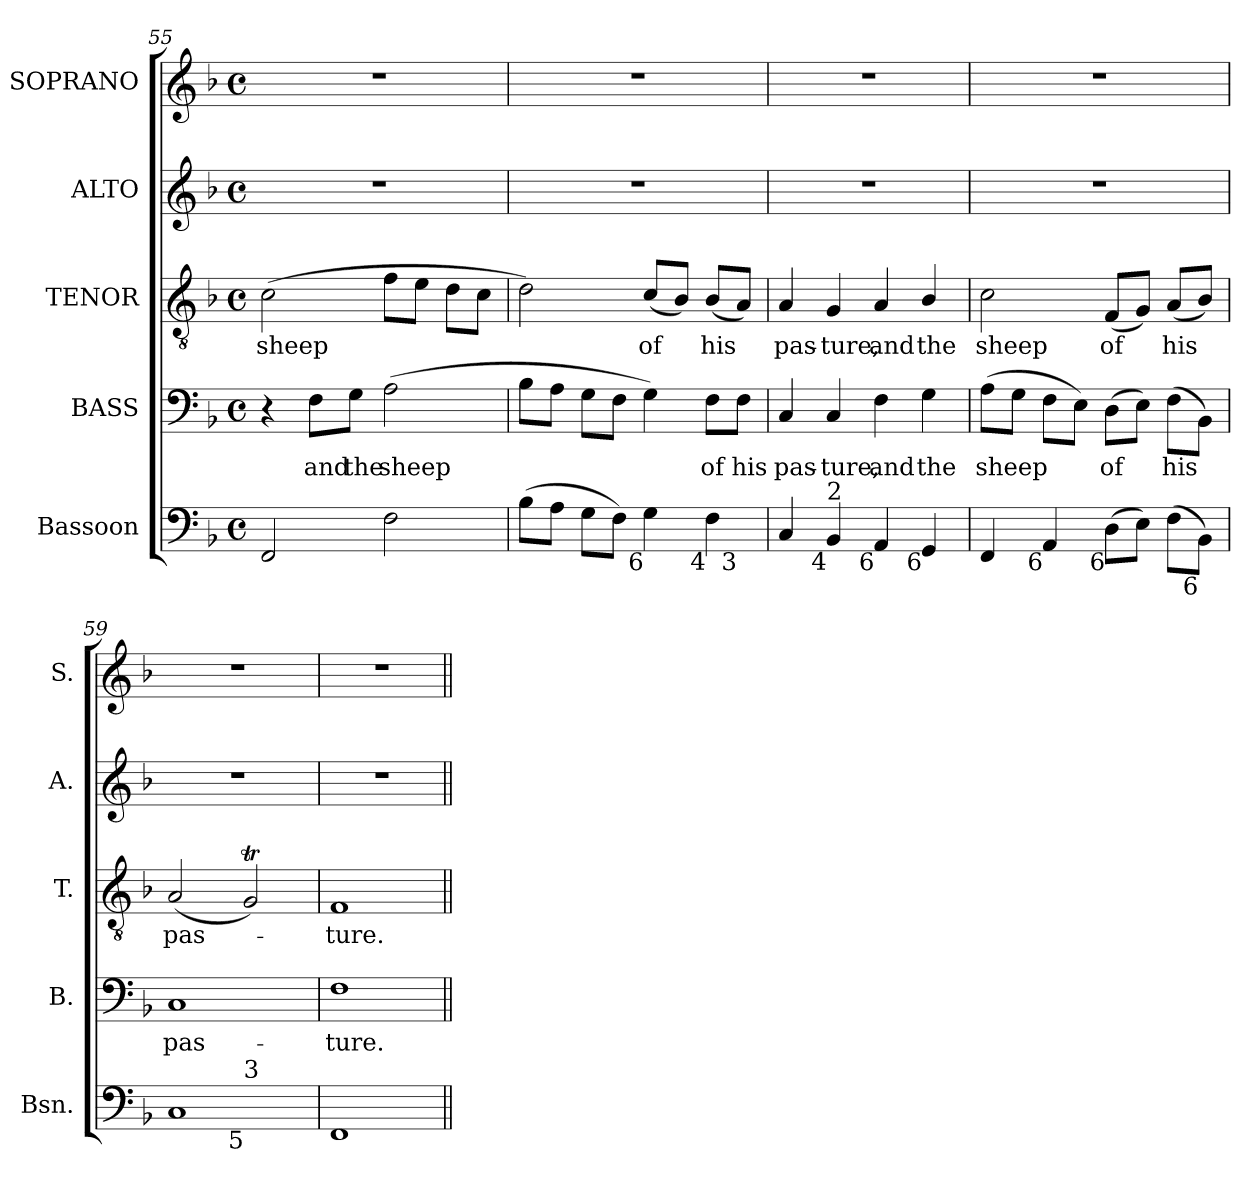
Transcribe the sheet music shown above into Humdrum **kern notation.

**kern	**kern	**text	**kern	**text	**kern	**kern
*part5	*part4	*part4	*part3	*part3	*part2	*part1
*staff5	*staff4	*staff4	*staff3	*staff3	*staff2	*staff1
*I"Bassoon	*I"BASS	*	*I"TENOR	*	*I"ALTO	*I"SOPRANO
*I'Bsn.	*I'B.	*	*I'T.	*	*I'A.	*I'S.
!!LO:LB:g=z
*clefF4	*clefF4	*	*clefGv2	*	*clefG2	*clefG2
*	*	*	*ITrd7c12	*	*	*
*k[b-]	*k[b-]	*	*k[b-]	*	*k[b-]	*k[b-]
*F:	*F:	*	*F:	*	*F:	*F:
*M4/4	*M4/4	*	*M4/4	*	*M4/4	*M4/4
*met(c)	*met(c)	*	*met(c)	*	*met(c)	*met(c)
=55	=55	=55	=55	=55	=55	=55
!	!	!	!	!LO:LY:b:color=#000000	!	!
2FFi/	4r	.	(2Ci\	sheep	1r	1r
!	!	!LO:LY:b:color=#000000	!	!	!	!
.	8Fi\L	and	.	.	.	.
!	!	!LO:LY:b:color=#000000	!	!	!	!
.	8Gi\J	the	.	.	.	.
!	!	!LO:LY:b:color=#000000	!	!	!	!
2Fi\	(2Ai\	sheep	8Fi\L	.	.	.
.	.	.	8Ei\J	.	.	.
.	.	.	8Di\L	.	.	.
.	.	.	8Ci\J	.	.	.
=56	=56	=56	=56	=56	=56	=56
!LO:TX:b:rj:t=ü	!	!	!	!	!	!
*^	*	*	*	*	*	*
(8B-i\L	2..ryy	8B-i\L	.	2Di\)	.	1r	1r
8Ai\J	.	8Ai\J	.	.	.	.	.
8Gi\L	.	8Gi\L	.	.	.	.	.
8Fi\J)	.	8Fi\J	.	.	.	.	.
!LO:TX:b:rj:t=6	!	!	!	!	!	!	!
!	!	!	!	!	!LO:LY:b:color=#000000	!	!
4Gi\	.	4Gi\)	.	(8Ci/L	of	.	.
.	.	.	.	8BB-i/J)	.	.	.
!	!	!	!LO:LY:b:color=#000000	!	!	!	!
!LO:TX:b:rj:t=4	!	!	!	!	!	!	!
!	!	!	!	!	!LO:LY:b:color=#000000	!	!
4Fi\	.	8Fi\L	of	(8BB-i/L	his	.	.
!	!LO:TX:b:rj:t=3	!	!	!	!	!	!
!	!	!	!LO:LY:b:color=#000000	!	!	!	!
.	8ryy	8Fi\J	his	8AAi/J)	.	.	.
*v	*v	*	*	*	*	*	*
=57	=57	=57	=57	=57	=57	=57
*^	*	*	*	*	*	*
!	!	!	!LO:LY:b:color=#000000	!	!	!	!
*v	*v	*	*	*	*	*	*
*^	*	*	*	*	*	*
!LO:TX:b:rj:t=6	!	!	!	!	!	!	!
!LO:TX:t=4	!	!	!	!	!	!	!
!	!	!	!	!	!LO:LY:b:color=#000000	!	!
*v	*v	*	*	*	*	*	*
4Ci/	4Ci/	pas-	4AAi/	pas-	1r	1r
!	!	!LO:LY:b:color=#000000	!	!	!	!
!LO:TX:b:rj:t=4	!	!	!	!	!	!
!LO:TX:t=2	!	!	!	!	!	!
!	!	!	!	!LO:LY:b:color=#000000	!	!
4BB-i/	4Ci/	-ture,	4GGi/	-ture,	.	.
!	!	!LO:LY:b:color=#000000	!	!	!	!
!LO:TX:b:rj:t=6	!	!	!	!	!	!
!	!	!	!	!LO:LY:b:color=#000000	!	!
4AAi/	4Fi\	and	4AAi/	and	.	.
!	!	!LO:LY:b:color=#000000	!	!	!	!
!LO:TX:b:rj:t=6	!	!	!	!	!	!
!	!	!	!	!LO:LY:b:color=#000000	!	!
4GGi/	4Gi\	the	4BB-i/	the	.	.
=58	=58	=58	=58	=58	=58	=58
!	!	!LO:LY:b:color=#000000	!	!	!	!
!	!	!	!	!LO:LY:b:color=#000000	!	!
4FFi/	(8Ai\L	sheep	2Ci\	sheep	1r	1r
.	8Gi\J	.	.	.	.	.
!LO:TX:b:rj:t=6	!	!	!	!	!	!
4AAi/	8Fi\L	.	.	.	.	.
.	8Ei\J)	.	.	.	.	.
!	!	!LO:LY:b:color=#000000	!	!	!	!
!LO:TX:b:rj:t=6	!	!	!	!	!	!
!	!	!	!	!LO:LY:b:color=#000000	!	!
(8Di\L	(8Di\L	of	(8FFi/L	of	.	.
8Ei\J)	8Ei\J)	.	8GGi/J)	.	.	.
!	!	!LO:LY:b:color=#000000	!	!	!	!
!	!	!	!	!LO:LY:b:color=#000000	!	!
(8Fi\L	(8Fi\L	his	(8AAi/L	his	.	.
!LO:TX:b:rj:t=6	!	!	!	!	!	!
8BB-i\J)	8BB-i\J)	.	8BB-i/J)	.	.	.
=59	=59	=59	=59	=59	=59	=59
!	!	!LO:LY:b:color=#000000	!	!	!	!
!LO:TX:b:rj:t=6	!	!	!	!	!	!
!LO:TX:t=4	!	!	!	!	!	!
!	!	!	!	!LO:LY:b:color=#000000	!	!
*^	*	*	*	*	*	*
1Ci	2ryy	1Ci	pas-	(2AAi/	pas-	1r	1r
!	!LO:TX:b:rj:t=5	!	!	!	!	!	!
!	!LO:TX:t=3	!	!	!	!	!	!
.	2ryy	.	.	2GGTi/)	.	.	.
*v	*v	*	*	*	*	*	*
=60	=60	=60	=60	=60	=60	=60
*^	*	*	*	*	*	*
!	!	!	!LO:LY:b:color=#000000	!	!	!	!
*v	*v	*	*	*	*	*	*
*^	*	*	*	*	*	*
!	!	!	!	!	!LO:LY:b:color=#000000	!	!
*v	*v	*	*	*	*	*	*
1FFi	1Fi	-ture.	1FFi	-ture.	1r	1r
=||	=||	=||	=||	=||	=||	=||
*-	*-	*-	*-	*-	*-	*-
